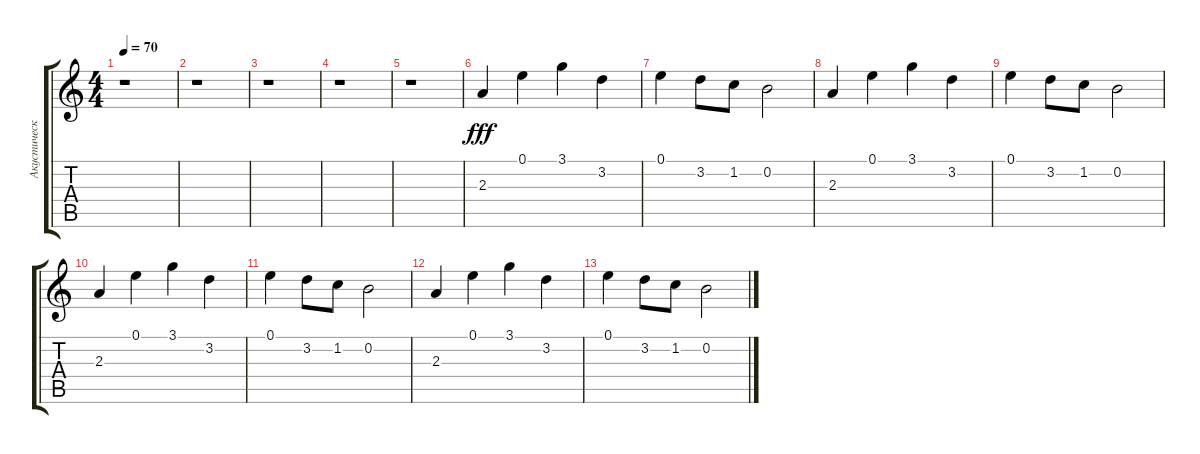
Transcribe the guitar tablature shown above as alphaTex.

\track ("Акустический Проигрыш в припеве" "Акустическ") {instrument acousticguitarsteel}
\staff {score tabs}
\tuning (E4 B3 G3 D3 A2 E2) {hide}
\ts (4 4)
\tempo 70
\clef g2
\ks c
r.1{dy fff} |
r.1 |
r.1 |
r.1 |
r.1 |
2.3.4 0.1.4 3.1.4 3.2.4 |
0.1.4 3.2.8 1.2.8 0.2.2 |
2.3.4 0.1.4 3.1.4 3.2.4 |
0.1.4 3.2.8 1.2.8 0.2.2 |
2.3.4 0.1.4 3.1.4 3.2.4 |
0.1.4 3.2.8 1.2.8 0.2.2 |
2.3.4 0.1.4 3.1.4 3.2.4 |
0.1.4 3.2.8 1.2.8 0.2.2
